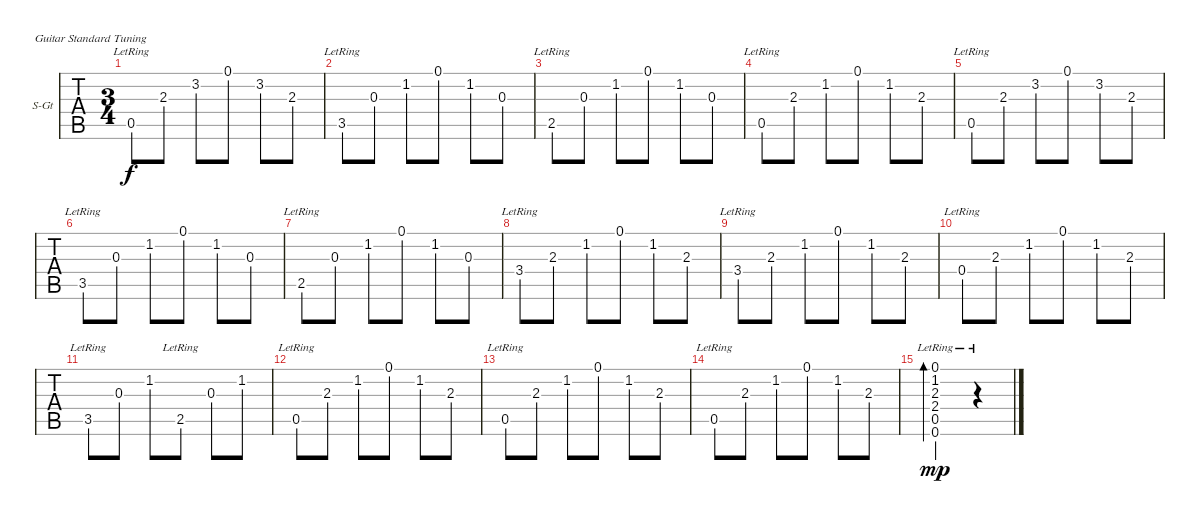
\bracketExtendMode groupsimilarinstruments
\firstSystemTrackNameOrientation horizontal
\otherSystemsTrackNameOrientation horizontal
\track ("Guitar I" "S-Gt") {instrument acousticguitarsteel}
\staff {tabs}
\tuning (E4 B3 G3 D3 A2 E2)
\ts (3 4)
\tempo (111 hide)
\clef g2
\ks c
0.5{lr}.8{dy f} 2.3.8 3.2.8 0.1.8 3.2.8 2.3.8 |
3.5{lr}.8 0.3.8 1.2.8 0.1.8 1.2.8 0.3.8 |
2.5{lr}.8 0.3.8 1.2.8 0.1.8 1.2.8 0.3.8 |
0.5{lr}.8 2.3.8 1.2.8 0.1.8 1.2.8 2.3.8 |
0.5{lr}.8 2.3.8 3.2.8 0.1.8 3.2.8 2.3.8 |
3.5{lr}.8 0.3.8 1.2.8 0.1.8 1.2.8 0.3.8 |
2.5{lr}.8 0.3.8 1.2.8 0.1.8 1.2.8 0.3.8 |
3.4{lr}.8 2.3.8 1.2.8 0.1.8 1.2.8 2.3.8 |
3.4{lr}.8 2.3.8 1.2.8 0.1.8 1.2.8 2.3.8 |
0.4{lr}.8 2.3.8 1.2.8 0.1.8 1.2.8 2.3.8 |
3.5{lr}.8 0.3.8 1.2.8 2.5{lr}.8 0.3.8 1.2.8 |
0.5{lr}.8 2.3.8 1.2.8 0.1.8 1.2.8 2.3.8 |
0.5{lr}.8 2.3.8 1.2.8 0.1.8 1.2.8 2.3.8 |
0.5{lr}.8 2.3.8 1.2.8 0.1.8 1.2.8 2.3.8 |
(0.1{lr} 1.2{lr} 2.3{lr} 2.4{lr} 0.5{lr} 0.6).2{bd 30 dy mp} r.4
